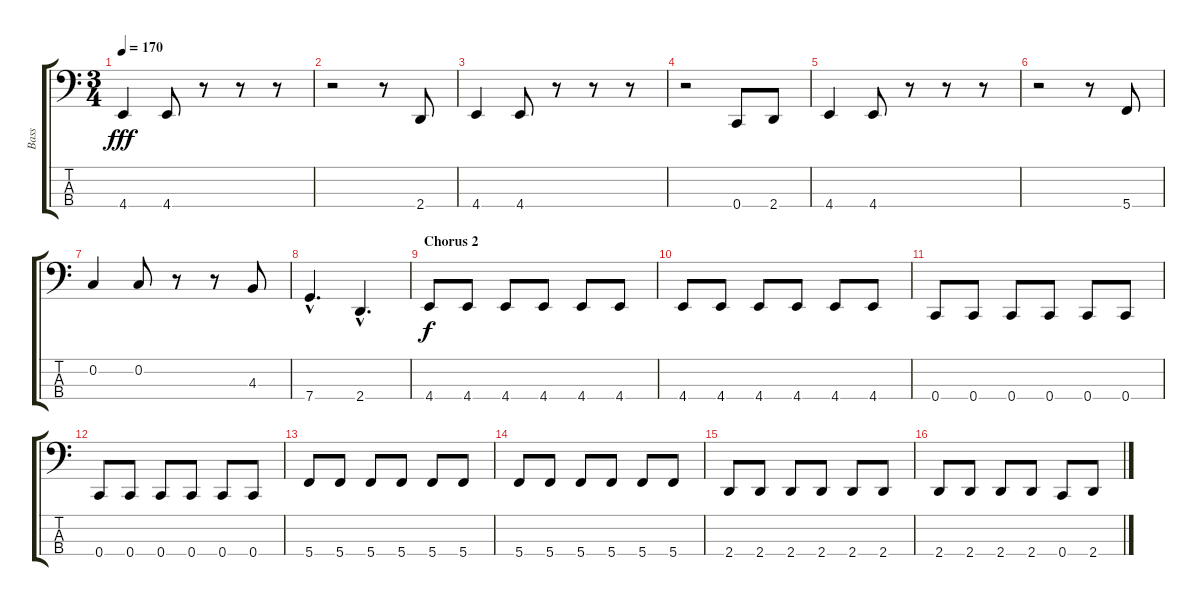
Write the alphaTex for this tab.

\track ("Bass" "Bass") {instrument electricbassfinger}
\staff {score tabs}
\tuning (F2 C2 G1 C1) {hide}
\ts (3 4)
\tempo 170
\clef f4
\ks c
4.4.4{dy fff} 4.4.8 r.8 r.8 r.8 |
r.2 r.8 2.4.8 |
4.4.4 4.4.8 r.8 r.8 r.8 |
r.2 0.4.8 2.4.8 |
4.4.4 4.4.8 r.8 r.8 r.8 |
r.2 r.8 5.4.8 |
0.2.4 0.2.8 r.8 r.8 4.3.8 |
7.4{hac}.4{d} 2.4{hac}.4{d} |
\section ("" "Chorus 2")
4.4.8{dy f} 4.4.8 4.4.8 4.4.8 4.4.8 4.4.8 |
4.4.8 4.4.8 4.4.8 4.4.8 4.4.8 4.4.8 |
0.4.8 0.4.8 0.4.8 0.4.8 0.4.8 0.4.8 |
0.4.8 0.4.8 0.4.8 0.4.8 0.4.8 0.4.8 |
5.4.8 5.4.8 5.4.8 5.4.8 5.4.8 5.4.8 |
5.4.8 5.4.8 5.4.8 5.4.8 5.4.8 5.4.8 |
2.4.8 2.4.8 2.4.8 2.4.8 2.4.8 2.4.8 |
2.4.8 2.4.8 2.4.8 2.4.8 0.4.8 2.4.8
